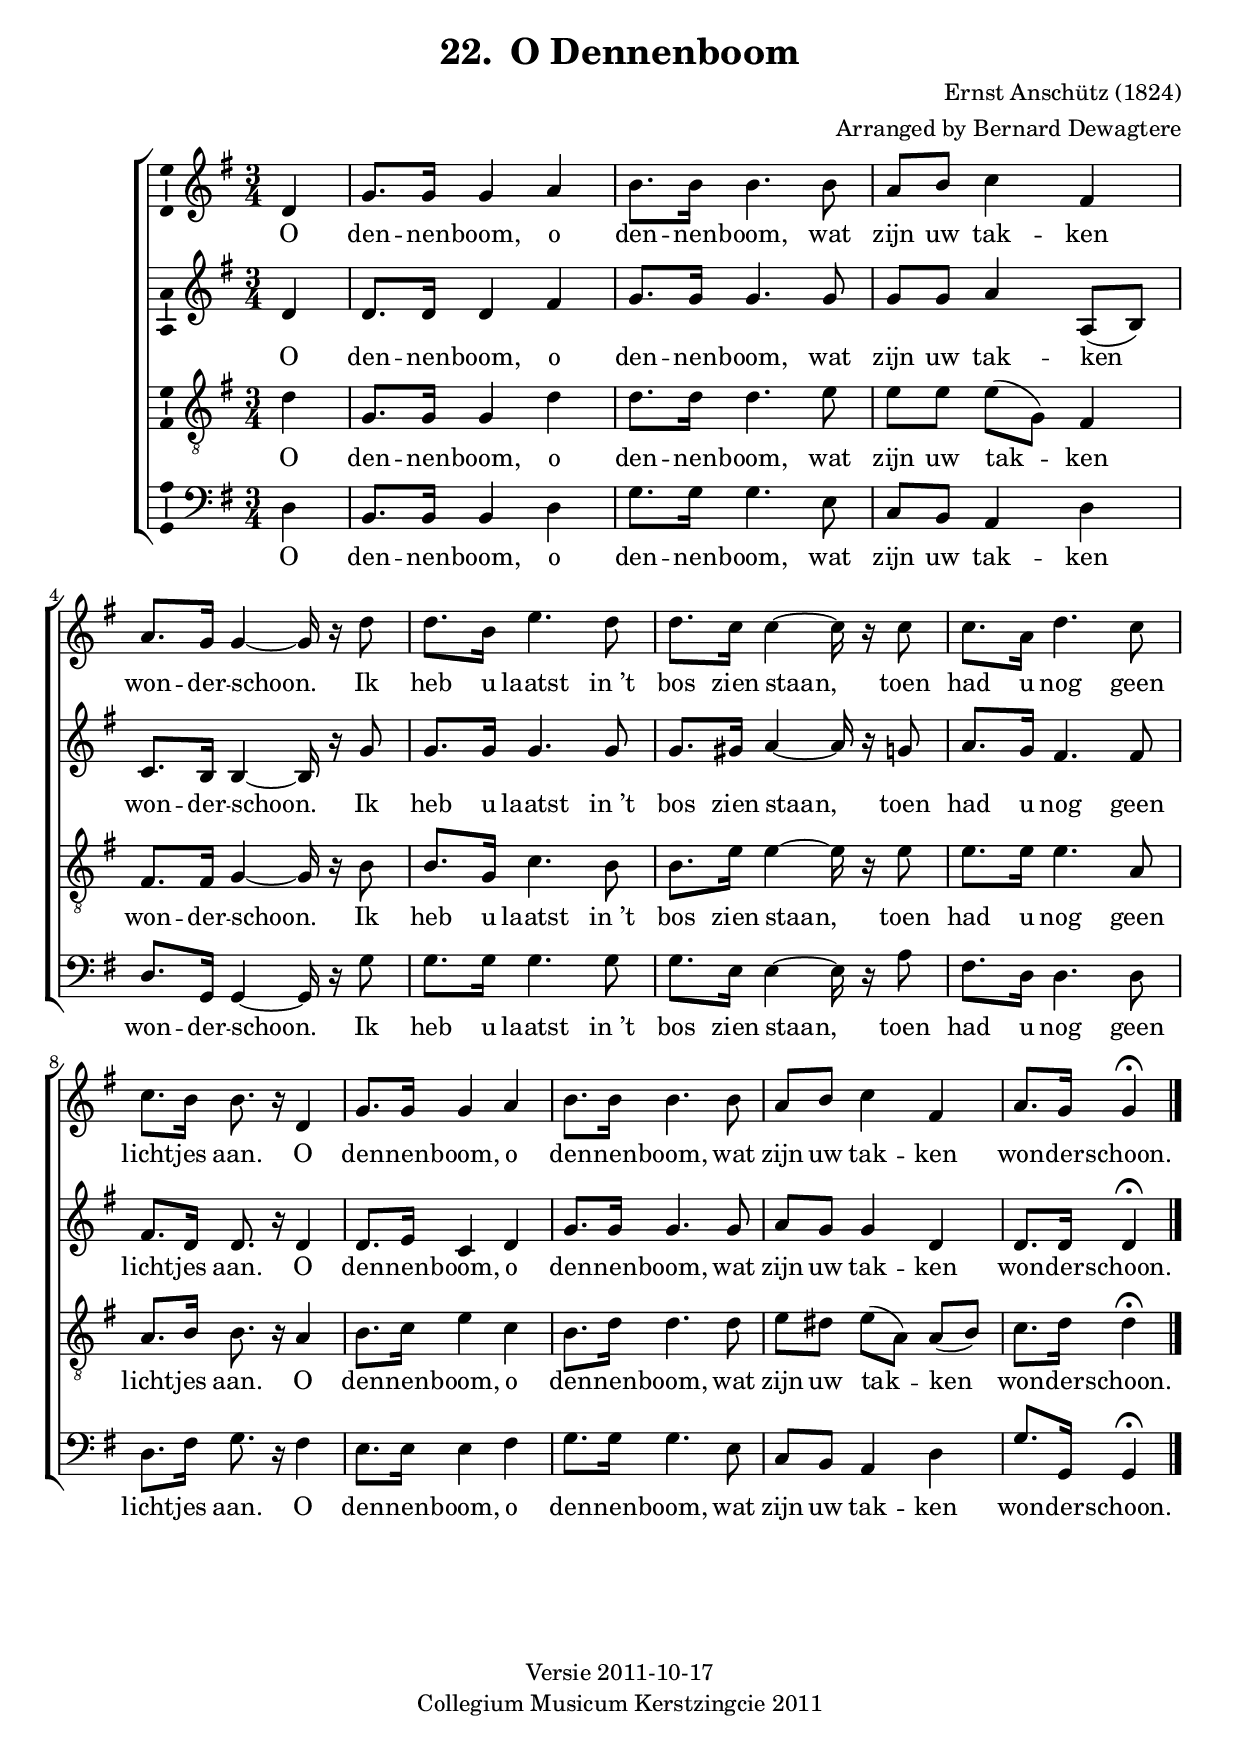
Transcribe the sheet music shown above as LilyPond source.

% vim: set fileformat=dos:
\version "2.12.3"

nummer = "22. "

miditempo = #(ly:make-moment 100 4)

soprano = \relative c' {
  \key g \major
  \time 3/4
  \partial 4 d4
  % dennenboom, o
  g='8. g16 g4 a4 |
  % dennenboom, wat
  b8. b16 b4. b8 |
  % zijn  uw takken
  a8 b8 c4 fis,4 |
  % wonderschoon. Ik 
  a8. g16 g4 ~ g16 r16 d'8 |

  % heb u laatst in't
  d8. b16 e4. d8 |
  % bos zien staan, toen
  d8. c16 c4 ~ c16 r16 c8 |
  % had u nog geen
  c8. a16 d4. c8 |
  % lichtjes aan. O
  c8. b16 b8. r16 d,4 |

  % dennenboom, o
  g8. g16 g4 a4 |
  % dennenboom, wat
  b8. b16 b4. b8 |
  % zijn  uw takken
  a8 b8 c4 fis,4 |
  % wonderschoon
  a='8. g16 g4\fermata
  \bar "|."
}

sopranoVar = {
  \soprano
 %\alternative  {
 %  { % wonder-
 %    a='8. g16
 %    % Place Script \fermata inside TextScript 'fine'
 %    % -schoon
 %    \once \override Script #'script-priority = #-100
 %    \once \override TextScript  #'X-offset = #-0.8
 %    g8^\markup { \italic { "fine" } }\fermata r8 d4 
 %  }
 %  { 
 %    a'='4 g8 
 %    %\once \override TextScript #'X-align = ##LEFT
 %    r8^\markup { \center-align \italic { "D.C. al fine" } } \bar "||" }
 %}
}

alto = \relative c' {
  \key g \major
  \time 3/4
  % o
  % dennenboom, o
  % dennenboom, wat
  % zijn  uw takken
  % wonderschoon. Ik 
  \partial 4 d4
  d8. d16 d4 fis4 |
  g8. g16 g4. g8 |
  g8 g8 a4 a,8( b8) |
  c8. b16 b4 ~ b16 r16 g'8 |

  % heb u laatst in't
  % bos zien staan, toen
  % had u nog geen
  % lichtjes aan. O
  g8. g16 g4. g8 |
  g8. gis16 a4 ~ a16 r16 g8 |
  a8. g16 fis4. fis8 |
  fis8. d16 d8. r16 d4 |

  % dennenboom, o
  % dennenboom, wat
  % zijn  uw takken 
  % wonderschoon
  d8. e16 c4 d4 |
  g8. g16 g4. g8 |
  a8 g8 g4 d4 |
  d8. d16 d4\fermata
}


altoVar = \relative c' {
  \partial 4 r4 |
  d2(  fis4 ~ |
  fis2 f4
  e4 es2 |
  d2 ~ d16) r16 r8 |

  r4 c8( c'8 b4 ~ |
  b4 e,4.) r8 |
  
  r4 b8( b'8 a4 ~ |
  a4 d,4 c4 |
  b2 c4 |
  d4 g4 fis4 |
  e4 es2 |
  d4 ~ 
  % FIXME move fermata outside slur
  %\once \override Slur #'script-priority = #100
  %\once \override Script #'script-priority = #-100
  d4)\fermata
}

tenor = \relative c' {
  \key g \major
  \time 3/4
  % o
  % dennenboom, o
  % dennenboom, wat
  % zijn  uw takken
  % wonderschoon. Ik 
  \partial 4 d4 |
  g,8. g16 g4 d'4 |
  d8. d16 d4. e8 |
  e8[ e8] e8([ g,8)] fis4 |
  fis8. fis16 g4 ~ g16 r16 b8

  % heb u laatst in't
  % bos zien staan, toen
  % had u nog geen
  % lichtjes aan. O
  b8. g16 c4. b8 |
  b8. e16 e4 ~ e16 r16 e8 |
  e8. e16 e4. a,8 |
  a8. b16 b8. r16 a4

  % dennenboom, o
  % dennenboom, wat
  % zijn  uw takken
  % wonderschoon. Ik 
  b8. c16 e4 c4 |
  b8. d16 d4. d8 |
  e8[ dis8] e8([ a,8)] a8([ b8)] |
  c8. d16 d4\fermata
}

tenorVar = \relative c' {
  \partial 4 r4
  d2( e4 |
  fis2. |
  e2 a,4 ~ |
  a4 b4 ~ b16) r16 r8 |

  r4 g2( |
  gis4 a4.) r8 |

  r4 fis2( ~ |
  fis4 g4 fis4 |
  e2 es4 |
  d4 d'2 |
  c2 a4 ~ |
  a4 
  % move fermata outside slur
  %\once \override Slur #'script-priority = #100
  %\once \override Script #'script-priority = #-100
  b4\fermata)
}

bass = \relative c {
  \key g \major
  \time 3/4
  % o
  % dennenboom, o
  % dennenboom, wat
  % zijn  uw takken
  % wonderschoon. Ik 
  \partial 4 d4 |
  b8. b16 b4 d4 |
  g8. g16 g4. e8 |
  c8 b8 a4 d4 |
  d8. g,16 g4 ~ g16 r16 g'8 |

  % heb u laatst in't
  % bos zien staan, toen
  % had u nog geen
  % lichtjes aan. O
  g8. g16 g4. g8 |
  g8. e16 e4 ~ e16 r16 a8 |
  fis8. d16 d4. d8 |
  d8. fis16 g8. r16 fis4 |

  % dennenboom, o
  % dennenboom, wat
  % zijn  uw takken
  % wonderschoon. Ik 
  e8. e16 e4 fis4 |
  g8. g16 g4. e8 |
  c8 b8 a4 d4 |
  g8. g,16 g4\fermata
}

verseOneDE = \lyricmode {
  O Tan -- nen -- baum, O Tan -- nen -- baum
}
verseOneNL = \lyricmode {
  O
  den -- nen -- boom, o
  den -- nen -- boom, wat
  zijn uw tak -- ken
  won -- der -- schoon. Ik 

  heb u laatst "in ’t"
  bos zien staan, toen
  had u nog geen
  licht -- jes aan. O

  den -- nen -- boom, o
  den -- nen -- boom, wat
  zijn uw tak -- ken
  won -- der -- schoon.
}


\header {
  title = \markup {\nummer "O Dennenboom"}
  composer = "Ernst Anschütz (1824)"
  arranger = "Arranged by Bernard Dewagtere"
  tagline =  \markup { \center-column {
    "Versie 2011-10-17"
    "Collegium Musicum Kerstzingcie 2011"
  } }
}

% Make everything a bit smaller. 
% The normal size of the music font is 20, but that gets things *really*
% jammed together.
#(set-global-staff-size 20)

\score {
  \new ChoirStaff <<
    \new Staff = "sSoprano" << 
      \clef "treble"
      \new Voice = "vSoprano" { \soprano }
    >>
    \new Lyrics \lyricsto "vSoprano" \verseOneNL

    \new Staff = "sAlto" << 
      \clef "treble"
      \new Voice = "vAlto" { \alto }
    >>
    \new Lyrics \lyricsto "vAlto" \verseOneNL

    \new Staff = "sTenor" << 
      \clef "treble_8"
      \new Voice = "vTenor" { \tenor }
    >>
    \new Lyrics \lyricsto "vTenor" \verseOneNL

    \new Staff = "sBass" << 
      \clef "bass"
      \new Voice = "vBass" { \bass }
    >>
    \new Lyrics \lyricsto "vBass" \verseOneNL
  >>
  \layout { 
    % We can haz ambitus to display pitch range?
    \context { \Staff 
      \consists "Ambitus_engraver"
    }
    % space-saving tweaks
    \context { \Staff
      \override VerticalAxisGroup #'minimum-Y-extent = #'(-2 . 2)
    }
    \context { \Lyrics
      \override VerticalAxisGroup #'Y-extent = #'(-0.1 . 0.1)
    }
    \context { \Lyrics
      \override VerticalAxisGroup #'minimum-Y-extent = #'(0 . 0)
    }
  }
}
